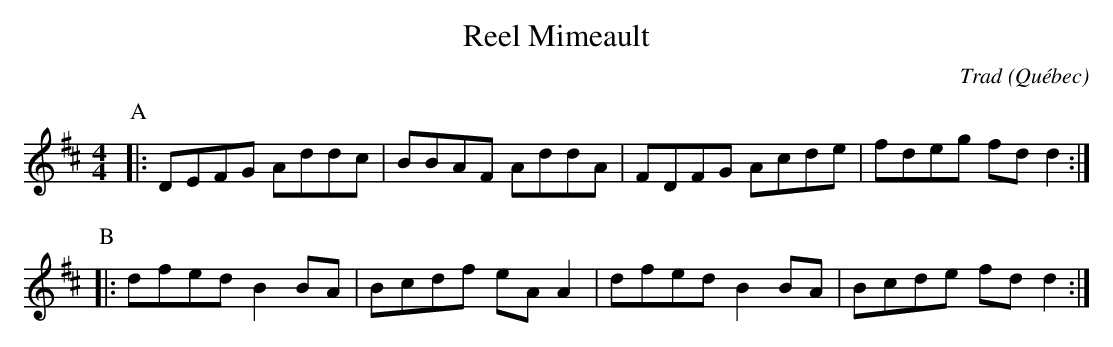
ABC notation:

X:1
T:Reel Mimeault
C:Trad
O:Québec
M:4/4
L:1/8
K:Dmaj
P:A
|: DEFG Addc | BBAF AddA | FDFG Acde | fdeg  fdd2 :|
P:B
|: dfed B2BA | Bcdf eAA2 | dfed B2BA | Bcde fdd2 :|
